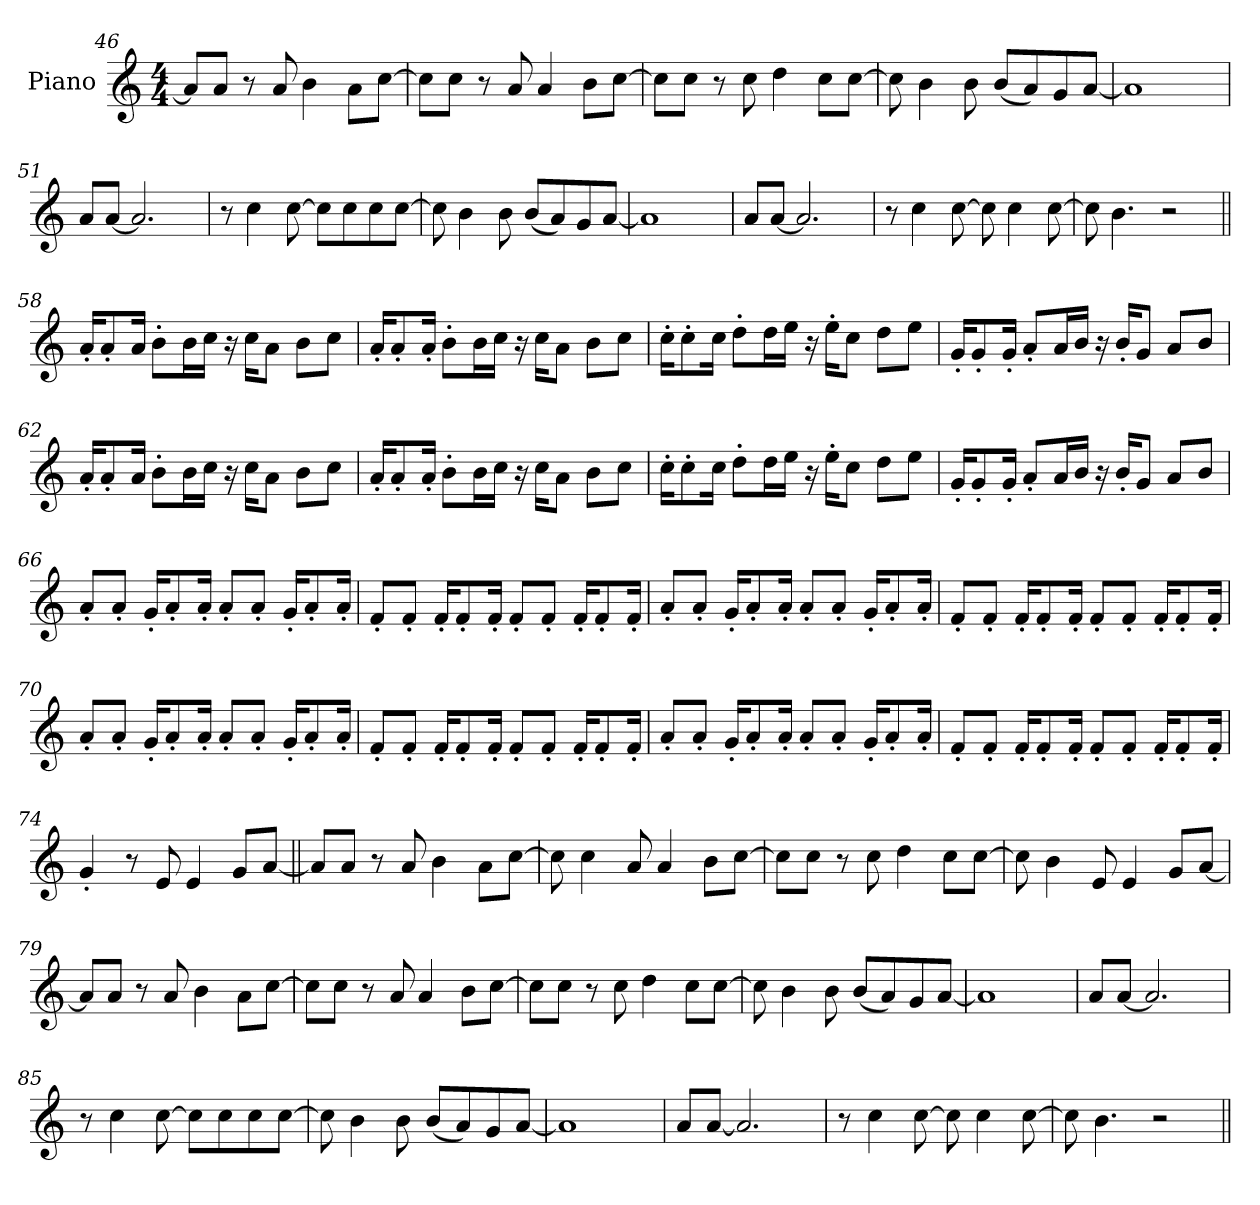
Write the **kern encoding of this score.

**kern
*part1
*staff1
*I"Piano
*I'Pno.
*clefG2
*k[]
*M4/4
=46
8aL]
8aJ
8r
8a
4b
8aL
[8ccJ
=47
8ccL]
8ccJ
8r
8a
4a
8bL
[8ccJ
=48
8ccL]
8ccJ
8r
8cc
4dd
8ccL
[8ccJ
=49
8cc]
4b
8b
(<8bL
8a)
8g
[8aJ
=50
1a]
=51
8aL
[8aJ
2.a]
=52
8r
4cc
[8cc
8ccL]
8cc
8cc
[8ccJ
=53
8cc]
4b
8b
(<8bL
8a)
8g
[8aJ
=54
1a]
=55
8aL
[8aJ
2.a]
=56
8r
4cc
[8cc
8cc]
4cc
[8cc
=57
8cc]
4.b
2r
=58||
16a'!KL
8a'!
16a!Jk
8b'!L
16b!L
16cc!JJ
16r
16cc!KL
8a!J
8b!L
8cc!J
=59
16a'!KL
8a'!
16a'!Jk
8b'!L
16b!L
16cc!JJ
16r
16cc!KL
8a!J
8b!L
8cc!J
=60
16cc'!KL
8cc'!
16cc!Jk
8dd'!L
16dd!L
16ee!JJ
16r
16ee'!KL
8cc!J
8dd!L
8ee!J
=61
16g'!KL
8g'!
16g'!Jk
8a'!L
16a!L
16b!JJ
16r
16b'!KL
8g!J
8a!L
8b!J
=62
16a'!KL
8a'!
16a!Jk
8b'!L
16b!L
16cc!JJ
16r
16cc!KL
8a!J
8b!L
8cc!J
=63
16a'!KL
8a'!
16a'!Jk
8b'!L
16b!L
16cc!JJ
16r
16cc!KL
8a!J
8b!L
8cc!J
=64
16cc'!KL
8cc'!
16cc!Jk
8dd'!L
16dd!L
16ee!JJ
16r
16ee'!KL
8cc!J
8dd!L
8ee!J
=65
16g'!KL
8g'!
16g'!Jk
8a'!L
16a!L
16b!JJ
16r
16b'!KL
8g!J
8a!L
8b!J
=66
8a'!L
8a'!J
16g'!KL
8a'!
16a'!Jk
8a'!L
8a'!J
16g'!KL
8a'!
16a'!Jk
=67
8f'!L
8f'!J
16f'!KL
8f'!
16f'!Jk
8f'!L
8f'!J
16f'!KL
8f'!
16f'!Jk
=68
8a'!L
8a'!J
16g'!KL
8a'!
16a'!Jk
8a'!L
8a'!J
16g'!KL
8a'!
16a'!Jk
=69
8f'!L
8f'!J
16f'!KL
8f'!
16f'!Jk
8f'!L
8f'!J
16f'!KL
8f'!
16f'!Jk
=70
8a'!L
8a'!J
16g'!KL
8a'!
16a'!Jk
8a'!L
8a'!J
16g'!KL
8a'!
16a'!Jk
=71
8f'!L
8f'!J
16f'!KL
8f'!
16f'!Jk
8f'!L
8f'!J
16f'!KL
8f'!
16f'!Jk
=72
8a'!L
8a'!J
16g'!KL
8a'!
16a'!Jk
8a'!L
8a'!J
16g'!KL
8a'!
16a'!Jk
=73
8f'!L
8f'!J
16f'!KL
8f'!
16f'!Jk
8f'!L
8f'!J
16f'!KL
8f'!
16f'!Jk
=74
4g'!
8r
8e
4e
8gL
[8aJ
=75||
8aL]
8aJ
8r
8a
4b
8aL
[8ccJ
=76
8cc]
4cc
8a
4a
8bL
[8ccJ
=77
8ccL]
8ccJ
8r
8cc
4dd
8ccL
[8ccJ
=78
8cc]
4b
8e
4e
8gL
[8aJ
=79
8aL]
8aJ
8r
8a
4b
8aL
[8ccJ
=80
8ccL]
8ccJ
8r
8a
4a
8bL
[8ccJ
=81
8ccL]
8ccJ
8r
8cc
4dd
8ccL
[8ccJ
=82
8cc]
4b
8b
(<8bL
8a)
8g
[8aJ
=83
1a]
=84
8aL
[8aJ
2.a]
=85
8r
4cc
[8cc
8ccL]
8cc
8cc
[8ccJ
=86
8cc]
4b
8b
(<8bL
8a)
8g
[8aJ
=87
1a]
=88
8aL
[8aJ
2.a]
=89
8r
4cc
[8cc
8cc]
4cc
[8cc
=90
8cc]
4.b
2r
=||
*-
